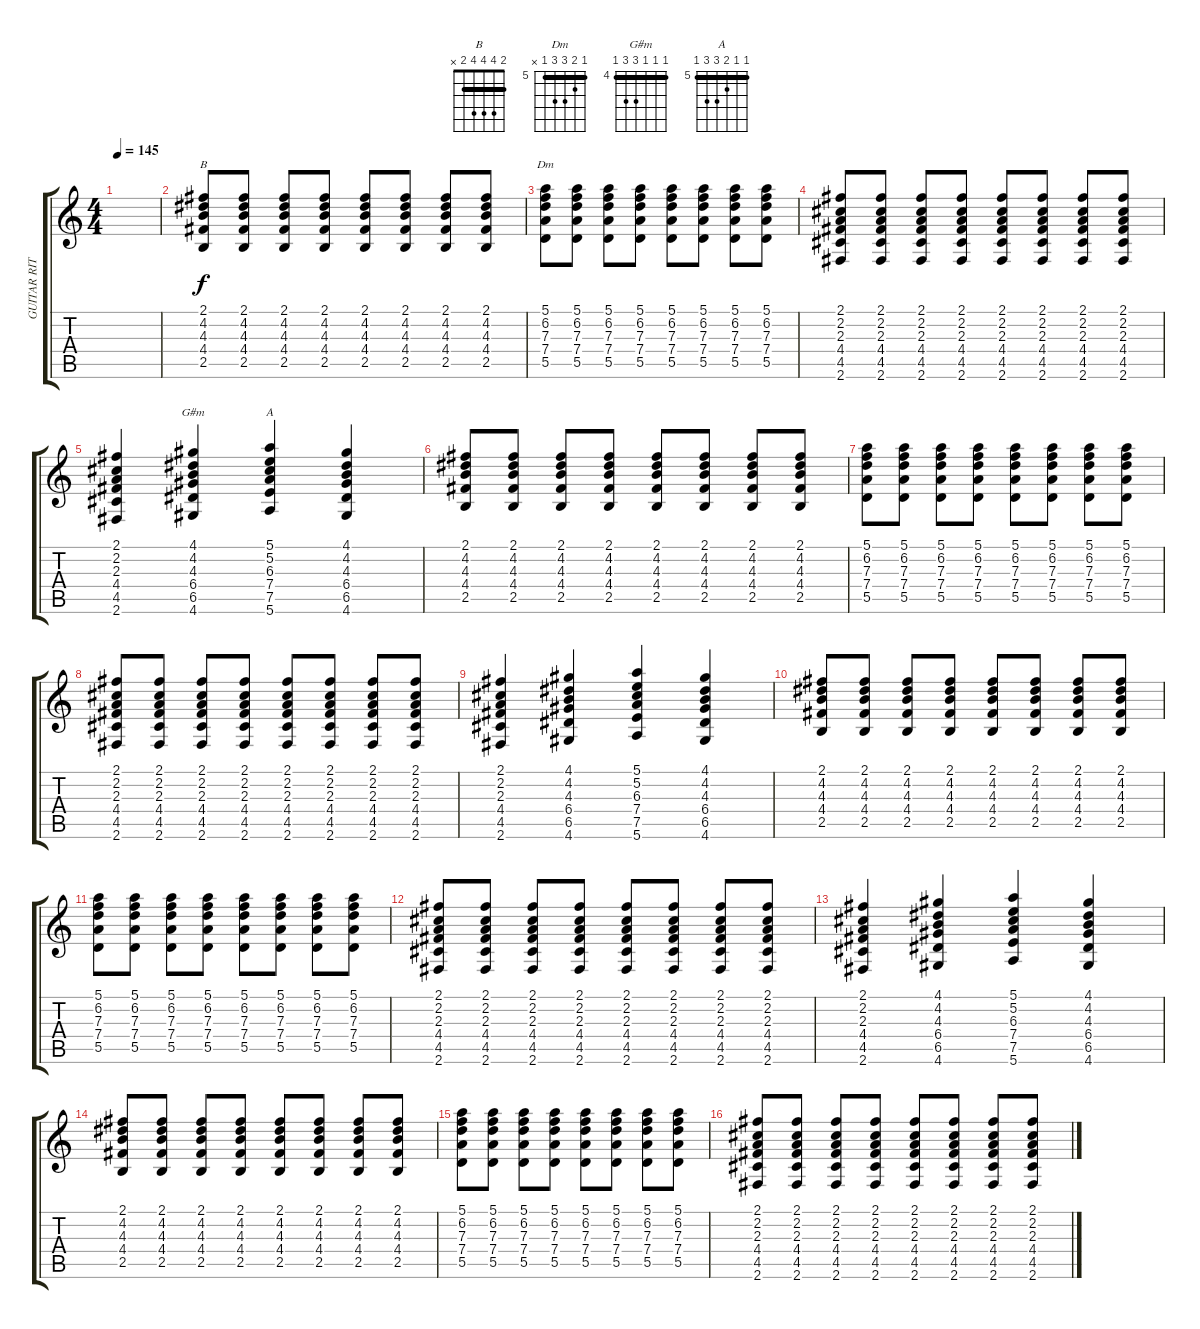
\track ("GUITAR RITMICA" "GUITAR RIT") {instrument acousticguitarsteel}
\staff {score tabs}
\tuning (E4 B3 G3 D3 A2 E2) {hide}
\chord ("B" 2 4 4 4 2 x) {barre 2}
\chord ("Dm" 5 6 7 7 5 x) {firstfret 5 barre 5}
\chord ("G#m" 4 4 4 6 6 4) {firstfret 4 barre 4}
\chord ("A" 5 5 6 7 7 5) {firstfret 5 barre 5}
\ts (4 4)
\tempo 145
\clef g2
\ks c
|
(2.1 4.2 4.3 4.4 2.5).8{ch "B"} (2.1 4.2 4.3 4.4 2.5).8 (2.1 4.2 4.3 4.4 2.5).8 (2.1 4.2 4.3 4.4 2.5).8 (2.1 4.2 4.3 4.4 2.5).8 (2.1 4.2 4.3 4.4 2.5).8 (2.1 4.2 4.3 4.4 2.5).8 (2.1 4.2 4.3 4.4 2.5).8 |
(5.1 6.2 7.3 7.4 5.5).8{ch "Dm"} (5.1 6.2 7.3 7.4 5.5).8 (5.1 6.2 7.3 7.4 5.5).8 (5.1 6.2 7.3 7.4 5.5).8 (5.1 6.2 7.3 7.4 5.5).8 (5.1 6.2 7.3 7.4 5.5).8 (5.1 6.2 7.3 7.4 5.5).8 (5.1 6.2 7.3 7.4 5.5).8 |
(2.1 2.2 2.3 4.4 4.5 2.6).8 (2.1 2.2 2.3 4.4 4.5 2.6).8 (2.1 2.2 2.3 4.4 4.5 2.6).8 (2.1 2.2 2.3 4.4 4.5 2.6).8 (2.1 2.2 2.3 4.4 4.5 2.6).8 (2.1 2.2 2.3 4.4 4.5 2.6).8 (2.1 2.2 2.3 4.4 4.5 2.6).8 (2.1 2.2 2.3 4.4 4.5 2.6).8 |
(2.1 2.2 2.3 4.4 4.5 2.6).4 (4.1 4.2 4.3 6.4 6.5 4.6).4{ch "G#m"} (5.1 5.2 6.3 7.4 7.5 5.6).4{ch "A"} (4.1 4.2 4.3 6.4 6.5 4.6).4 |
(2.1 4.2 4.3 4.4 2.5).8 (2.1 4.2 4.3 4.4 2.5).8 (2.1 4.2 4.3 4.4 2.5).8 (2.1 4.2 4.3 4.4 2.5).8 (2.1 4.2 4.3 4.4 2.5).8 (2.1 4.2 4.3 4.4 2.5).8 (2.1 4.2 4.3 4.4 2.5).8 (2.1 4.2 4.3 4.4 2.5).8 |
(5.1 6.2 7.3 7.4 5.5).8 (5.1 6.2 7.3 7.4 5.5).8 (5.1 6.2 7.3 7.4 5.5).8 (5.1 6.2 7.3 7.4 5.5).8 (5.1 6.2 7.3 7.4 5.5).8 (5.1 6.2 7.3 7.4 5.5).8 (5.1 6.2 7.3 7.4 5.5).8 (5.1 6.2 7.3 7.4 5.5).8 |
(2.1 2.2 2.3 4.4 4.5 2.6).8 (2.1 2.2 2.3 4.4 4.5 2.6).8 (2.1 2.2 2.3 4.4 4.5 2.6).8 (2.1 2.2 2.3 4.4 4.5 2.6).8 (2.1 2.2 2.3 4.4 4.5 2.6).8 (2.1 2.2 2.3 4.4 4.5 2.6).8 (2.1 2.2 2.3 4.4 4.5 2.6).8 (2.1 2.2 2.3 4.4 4.5 2.6).8 |
(2.1 2.2 2.3 4.4 4.5 2.6).4 (4.1 4.2 4.3 6.4 6.5 4.6).4 (5.1 5.2 6.3 7.4 7.5 5.6).4 (4.1 4.2 4.3 6.4 6.5 4.6).4 |
(2.1 4.2 4.3 4.4 2.5).8 (2.1 4.2 4.3 4.4 2.5).8 (2.1 4.2 4.3 4.4 2.5).8 (2.1 4.2 4.3 4.4 2.5).8 (2.1 4.2 4.3 4.4 2.5).8 (2.1 4.2 4.3 4.4 2.5).8 (2.1 4.2 4.3 4.4 2.5).8 (2.1 4.2 4.3 4.4 2.5).8 |
(5.1 6.2 7.3 7.4 5.5).8 (5.1 6.2 7.3 7.4 5.5).8 (5.1 6.2 7.3 7.4 5.5).8 (5.1 6.2 7.3 7.4 5.5).8 (5.1 6.2 7.3 7.4 5.5).8 (5.1 6.2 7.3 7.4 5.5).8 (5.1 6.2 7.3 7.4 5.5).8 (5.1 6.2 7.3 7.4 5.5).8 |
(2.1 2.2 2.3 4.4 4.5 2.6).8 (2.1 2.2 2.3 4.4 4.5 2.6).8 (2.1 2.2 2.3 4.4 4.5 2.6).8 (2.1 2.2 2.3 4.4 4.5 2.6).8 (2.1 2.2 2.3 4.4 4.5 2.6).8 (2.1 2.2 2.3 4.4 4.5 2.6).8 (2.1 2.2 2.3 4.4 4.5 2.6).8 (2.1 2.2 2.3 4.4 4.5 2.6).8 |
(2.1 2.2 2.3 4.4 4.5 2.6).4 (4.1 4.2 4.3 6.4 6.5 4.6).4 (5.1 5.2 6.3 7.4 7.5 5.6).4 (4.1 4.2 4.3 6.4 6.5 4.6).4 |
(2.1 4.2 4.3 4.4 2.5).8 (2.1 4.2 4.3 4.4 2.5).8 (2.1 4.2 4.3 4.4 2.5).8 (2.1 4.2 4.3 4.4 2.5).8 (2.1 4.2 4.3 4.4 2.5).8 (2.1 4.2 4.3 4.4 2.5).8 (2.1 4.2 4.3 4.4 2.5).8 (2.1 4.2 4.3 4.4 2.5).8 |
(5.1 6.2 7.3 7.4 5.5).8 (5.1 6.2 7.3 7.4 5.5).8 (5.1 6.2 7.3 7.4 5.5).8 (5.1 6.2 7.3 7.4 5.5).8 (5.1 6.2 7.3 7.4 5.5).8 (5.1 6.2 7.3 7.4 5.5).8 (5.1 6.2 7.3 7.4 5.5).8 (5.1 6.2 7.3 7.4 5.5).8 |
(2.1 2.2 2.3 4.4 4.5 2.6).8 (2.1 2.2 2.3 4.4 4.5 2.6).8 (2.1 2.2 2.3 4.4 4.5 2.6).8 (2.1 2.2 2.3 4.4 4.5 2.6).8 (2.1 2.2 2.3 4.4 4.5 2.6).8 (2.1 2.2 2.3 4.4 4.5 2.6).8 (2.1 2.2 2.3 4.4 4.5 2.6).8 (2.1 2.2 2.3 4.4 4.5 2.6).8
